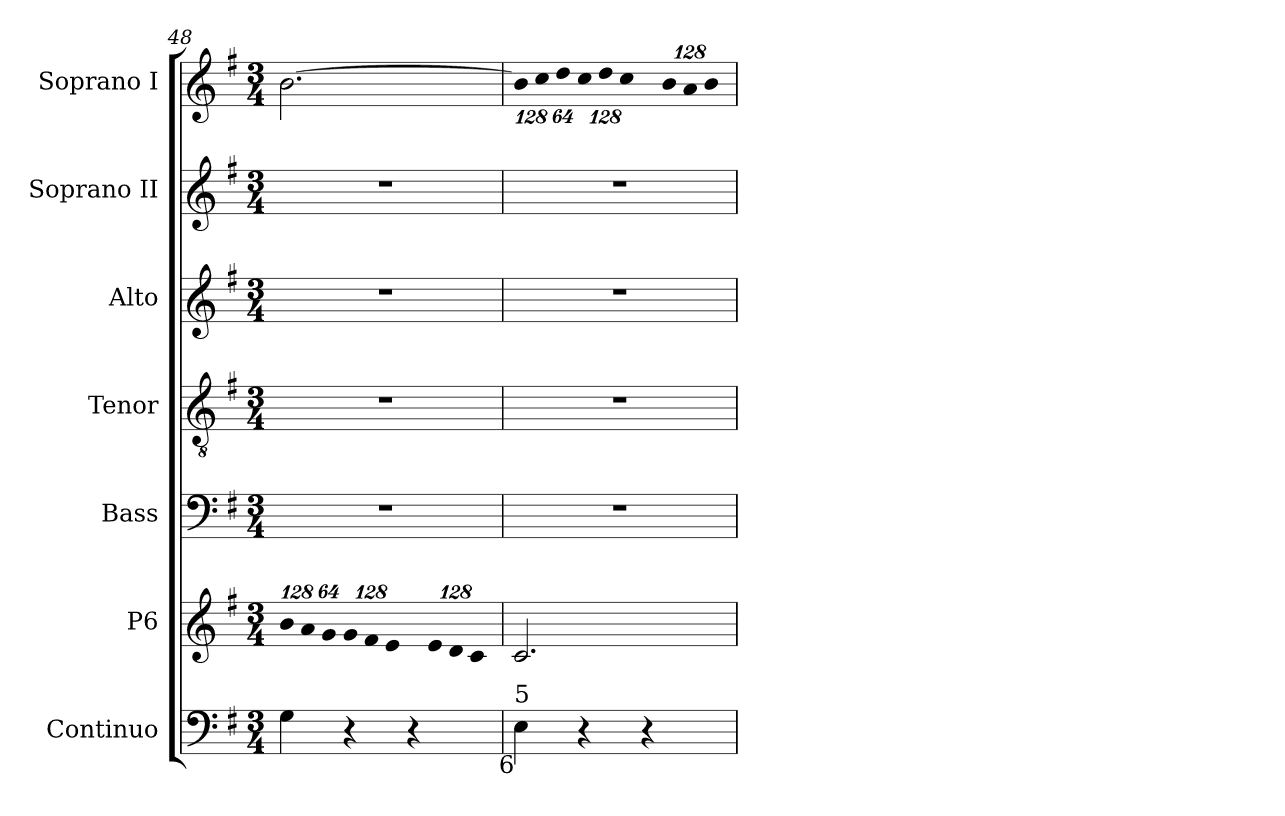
**kern	**kern	**kern	**kern	**kern	**kern	**kern
*part7	*part6	*part5	*part4	*part3	*part2	*part1
*staff7	*staff6	*staff5	*staff4	*staff3	*staff2	*staff1
*I"Continuo	*I"P6	*I"Bass	*I"Tenor	*I"Alto	*I"Soprano II	*I"Soprano I
*	*	*I'B.	*I'T.	*I'A.	*I'S.	*I'S.
*clefF4	*clefG2	*clefF4	*clefGv2	*clefG2	*clefG2	*clefG2
*	*	*	*ITrd7c12	*	*	*
*k[f#]	*k[f#]	*k[f#]	*k[f#]	*k[f#]	*k[f#]	*k[f#]
*G:	*G:	*G:	*G:	*G:	*G:	*G:
*M3/4	*M3/4	*M3/4	*M3/4	*M3/4	*M3/4	*M3/4
*	*Xbrackettup	*	*	*	*	*
=48	=48	=48	=48	=48	=48	=48
!	!LO:N:vis=8	!LO:N:vis=1	!LO:N:vis=1	!LO:N:vis=1	!LO:N:vis=1	!
4Gi\	1024%85bi/	2.r	2.r	2.r	2.r	[>2.bi\
!	!LO:N:vis=8	!	!	!	!	!
.	1024%85ai/	.	.	.	.	.
!	!LO:N:vis=8	!	!	!	!	!
.	512%43gi/	.	.	.	.	.
!	!LO:N:vis=8	!	!	!	!	!
4r	1024%85gi/	.	.	.	.	.
!	!LO:N:vis=8	!	!	!	!	!
.	1024%85f#i/	.	.	.	.	.
!	!LO:N:vis=8	!	!	!	!	!
.	512%43ei/	.	.	.	.	.
!	!LO:N:vis=8	!	!	!	!	!
4r	1024%85ei/	.	.	.	.	.
!	!LO:N:vis=8	!	!	!	!	!
.	1024%85di/	.	.	.	.	.
!	!LO:N:vis=8	!	!	!	!	!
.	512%43ci/	.	.	.	.	.
=49	=49	=49	=49	=49	=49	=49
!	!	!LO:N:vis=1	!LO:N:vis=1	!LO:N:vis=1	!LO:N:vis=1	!
*	*	*	*	*	*	*Xbrackettup
!LO:TX:b:rj:t=6	!	!	!	!	!	!
!LO:TX:t=5	!	!	!	!	!	!
!	!	!	!	!	!	!LO:N:vis=8
4Ei\	2.ci/	2.r	2.r	2.r	2.r	1024%85bi\]
!	!	!	!	!	!	!LO:N:vis=8
.	.	.	.	.	.	1024%85cci\
!	!	!	!	!	!	!LO:N:vis=8
.	.	.	.	.	.	512%43ddi\
!	!	!	!	!	!	!LO:N:vis=8
4r	.	.	.	.	.	1024%85cci\
!	!	!	!	!	!	!LO:N:vis=8
.	.	.	.	.	.	1024%85ddi\
!	!	!	!	!	!	!LO:N:vis=8
.	.	.	.	.	.	512%43cci\
!	!	!	!	!	!	!LO:N:vis=8
4r	.	.	.	.	.	1024%85bi/
!	!	!	!	!	!	!LO:N:vis=8
.	.	.	.	.	.	1024%85ai/
!	!	!	!	!	!	!LO:N:vis=8
.	.	.	.	.	.	512%43bi/
=	=	=	=	=	=	=
*-	*-	*-	*-	*-	*-	*-
